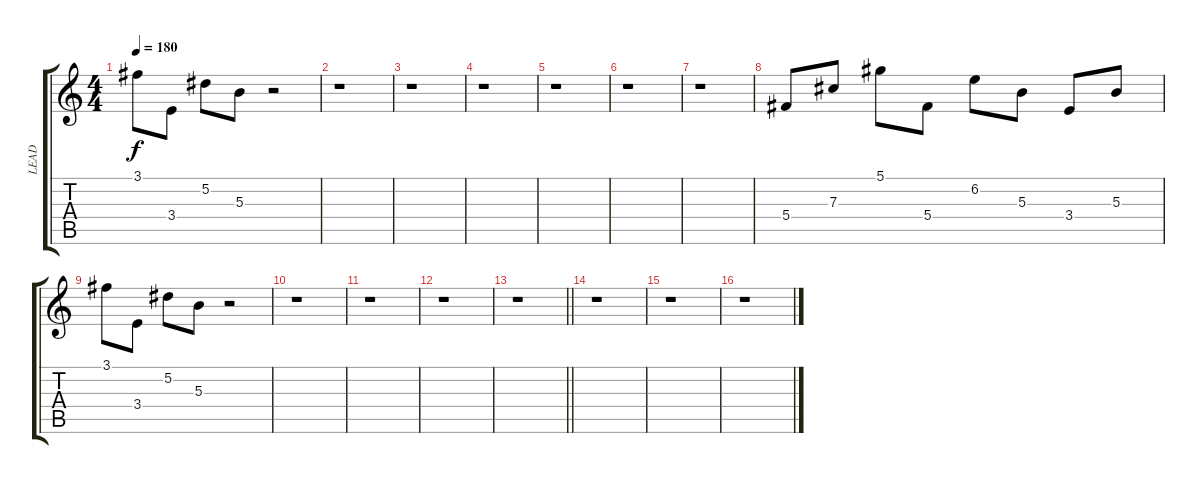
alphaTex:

\track ("LEAD" "LEAD") {instrument distortionguitar}
\staff {score tabs}
\tuning (Eb4 Bb3 Gb3 Db3 Ab2 Db2) {hide}
\ts (4 4)
\tempo 180
\clef g2
\ks c
3.1.8{dy f} 3.4.8 5.2.8 5.3.8 r.2 |
r.1 |
r.1 |
r.1 |
r.1 |
r.1 |
r.1 |
5.4.8 7.3.8 5.1.8 5.4.8 6.2.8 5.3.8 3.4.8 5.3.8 |
3.1.8 3.4.8 5.2.8 5.3.8 r.2 |
r.1 |
r.1 |
r.1 |
\barLineRight lightlight
r.1 |
r.1 |
r.1 |
r.1
